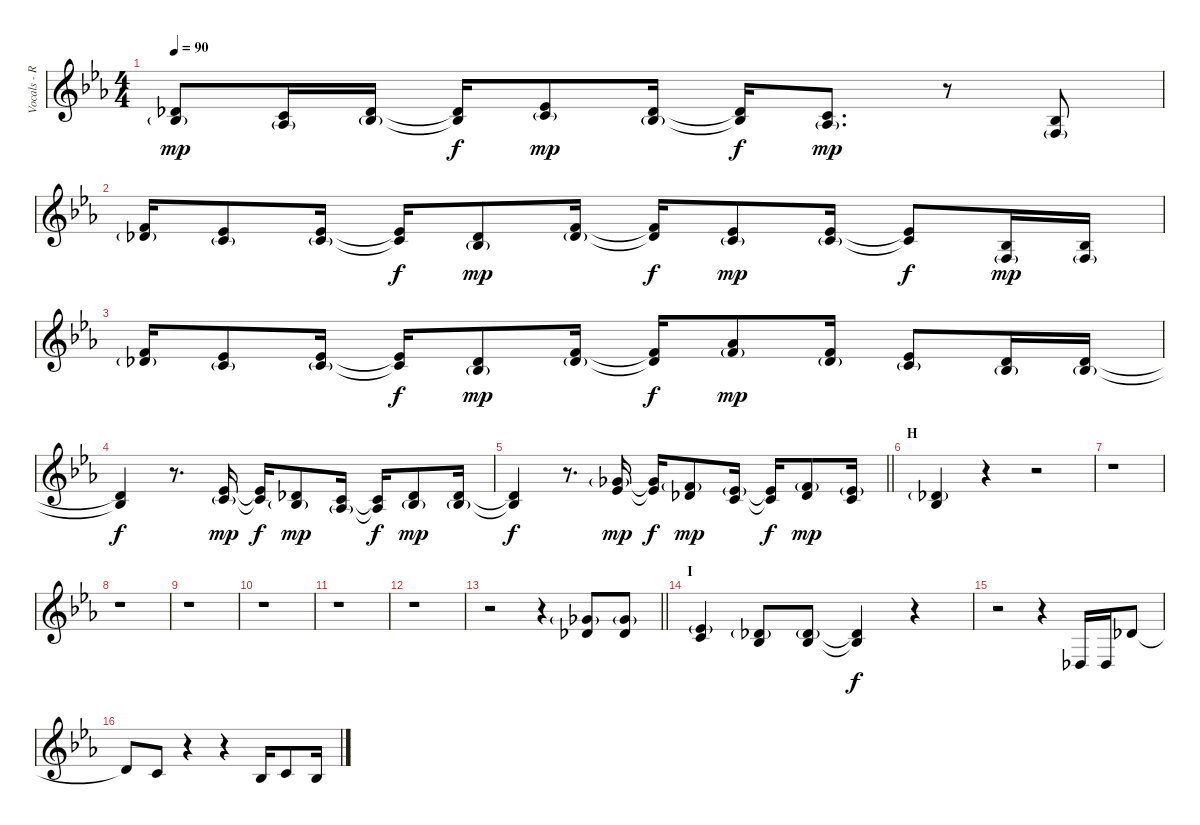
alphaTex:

\track ("Vocals - RUKI" "Vocals - R") {instrument lead6voice}
\staff {score}
\tuning (D4 A3 F3 C3 G2 D2) {hide}
\ts (4 4)
\tempo 90
\clef g2
\ks eb
(4.2 5.3{g}).8{dy mp} (3.2 3.3{g}).16 (4.2 5.3{g}).16 (4.2{t} 5.3{t}).16{dy f} (1.1 3.2{g}).8{dy mp} (4.2 5.3{g}).16 (4.2{t} 5.3{t}).16{dy f} (3.2 3.3{g}).8{d dy mp} r.8 (1.2 0.3{g}).8 |
(3.1 4.2{g}).16 (1.1 3.2{g}).8 (1.1 3.2{g}).16 (1.1{t} 3.2{t}).16{dy f} (4.2 5.3{g}).8{dy mp} (3.1 4.2{g}).16 (3.1{t} 4.2{t}).16{dy f} (1.1 3.2{g}).8{dy mp} (1.1 3.2{g}).16 (1.1{t} 3.2{t}).8{dy f} (1.2 0.3{g}).16{dy mp} (1.2 0.3{g}).16 |
(3.1 4.2{g}).16 (1.1 3.2{g}).8 (1.1 3.2{g}).16 (1.1{t} 3.2{t}).16{dy f} (4.2 5.3{g}).8{dy mp} (3.1 4.2{g}).16 (3.1{t} 4.2{t}).16{dy f} (6.1 8.2{g}).8{dy mp} (3.1 4.2{g}).16 (1.1 3.2{g}).8 (4.2 5.3{g}).16 (4.2 5.3{g}).16 |
(4.2{t} 5.3{t}).4{dy f} r.8{d} (1.1 3.2{g}).16{dy mp} (1.1{t} 3.2{t}).16{dy f} (4.2 5.3{g}).8{dy mp} (3.2 3.3{g}).16 (3.2{t} 3.3{t}).16{dy f} (4.2 5.3{g}).8{dy mp} (4.2 5.3{g}).16 |
\barLineRight lightlight
(4.2{t} 5.3{t}).4{dy f} r.8{d} (4.1{g} 6.2).16{dy mp} (4.1{t} 6.2{t}).16{dy f} (3.1{g} 4.2).8{dy mp} (1.1{g} 3.2).16 (1.1{t} 3.2{t}).16{dy f} (3.1{g} 4.2).8{dy mp} (1.1{g} 3.2).16 |
\section ("" "H")
(4.2{g} 5.3).4 r.4 r.2 |
r.1 |
r.1 |
r.1 |
r.1 |
r.1 |
r.1 |
\barLineRight lightlight
r.2 r.4 (4.1{g} 4.2).8 (4.1{g} 4.2).8 |
\section ("" "I")
(1.1{g} 3.2).4 (4.2{g} 5.3).8 (4.2{g} 5.3).8 (4.2{t} 5.3{t}).4{dy f} r.4 |
r.2 r.4 1.4.16 1.4.16 4.2.8 |
4.2{t}.8 3.2.8 r.4 r.4 1.2.16 3.2.8 1.2.16
